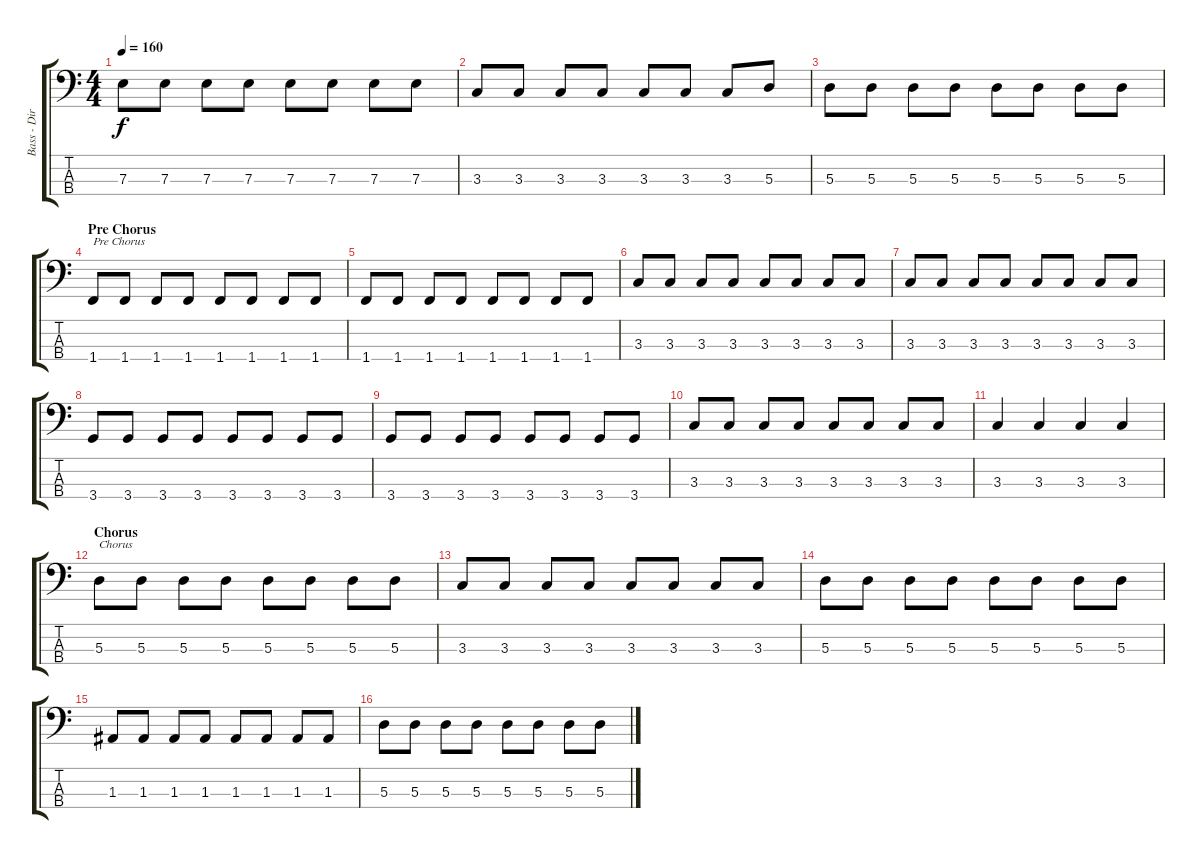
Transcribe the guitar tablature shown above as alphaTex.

\track ("Bass - Dirk Schlächter" "Bass - Dir") {instrument electricbassfinger}
\staff {score tabs}
\tuning (G2 D2 A1 E1) {hide}
\ts (4 4)
\tempo 160
\clef f4
\ks c
7.3.8{dy f} 7.3.8 7.3.8 7.3.8 7.3.8 7.3.8 7.3.8 7.3.8 |
3.3.8 3.3.8 3.3.8 3.3.8 3.3.8 3.3.8 3.3.8 5.3.8 |
5.3.8 5.3.8 5.3.8 5.3.8 5.3.8 5.3.8 5.3.8 5.3.8 |
\section ("" "Pre Chorus")
1.4.8{txt "Pre Chorus"} 1.4.8 1.4.8 1.4.8 1.4.8 1.4.8 1.4.8 1.4.8 |
1.4.8 1.4.8 1.4.8 1.4.8 1.4.8 1.4.8 1.4.8 1.4.8 |
3.3.8 3.3.8 3.3.8 3.3.8 3.3.8 3.3.8 3.3.8 3.3.8 |
3.3.8 3.3.8 3.3.8 3.3.8 3.3.8 3.3.8 3.3.8 3.3.8 |
3.4.8 3.4.8 3.4.8 3.4.8 3.4.8 3.4.8 3.4.8 3.4.8 |
3.4.8 3.4.8 3.4.8 3.4.8 3.4.8 3.4.8 3.4.8 3.4.8 |
3.3.8 3.3.8 3.3.8 3.3.8 3.3.8 3.3.8 3.3.8 3.3.8 |
3.3.4 3.3.4 3.3.4 3.3.4 |
\section ("" "Chorus")
5.3.8{txt "Chorus"} 5.3.8 5.3.8 5.3.8 5.3.8 5.3.8 5.3.8 5.3.8 |
3.3.8 3.3.8 3.3.8 3.3.8 3.3.8 3.3.8 3.3.8 3.3.8 |
5.3.8 5.3.8 5.3.8 5.3.8 5.3.8 5.3.8 5.3.8 5.3.8 |
1.3.8 1.3.8 1.3.8 1.3.8 1.3.8 1.3.8 1.3.8 1.3.8 |
5.3.8 5.3.8 5.3.8 5.3.8 5.3.8 5.3.8 5.3.8 5.3.8
